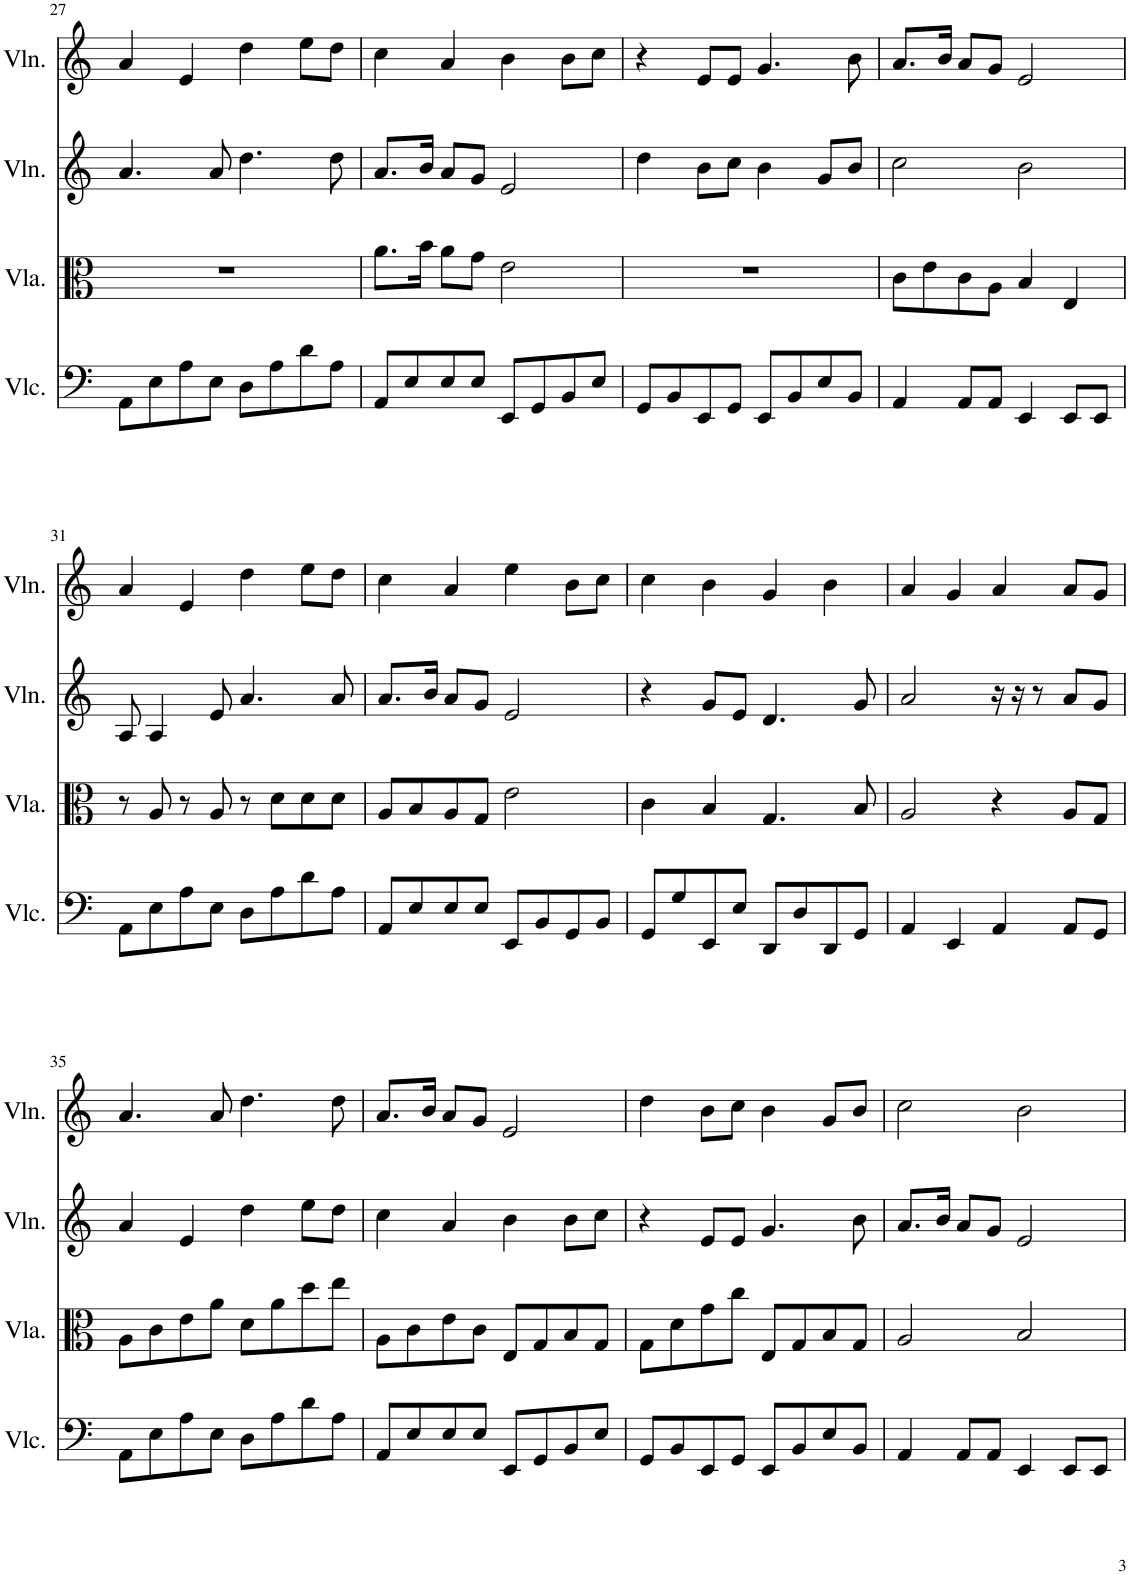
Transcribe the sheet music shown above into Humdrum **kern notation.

**kern	**kern	**kern	**kern
*part4	*part3	*part2	*part1
*staff4	*staff3	*staff2	*staff1
*I"Violoncello	*I"Viola	*I"Violin	*I"Violin
*I'Vlc.	*I'Vla.	*I'Vln.	*I'Vln.
!!LO:PB:g=z
*clefF4	*clefC3	*clefG2	*clefG2
*k[]	*k[]	*k[]	*k[]
*M4/4	*M4/4	*M4/4	*M4/4
=27	=27	=27	=27
8AA\L	1r	4.a/	4a/
8E\	.	.	.
8A\	.	.	4e/
8E\J	.	8a/	.
8D\L	.	4.dd\	4dd\
8A\	.	.	.
8d\	.	.	8ee\L
8A\J	.	8dd\	8dd\J
=28	=28	=28	=28
8AA/L	8.a\L	8.a/L	4cc\
8E/	.	.	.
.	16b\Jk	16b/Jk	.
8E/	8a\L	8a/L	4a/
8E/J	8g\J	8g/J	.
8EE/L	2e\	2e/	4b\
8GG/	.	.	.
8BB/	.	.	8b\L
8E/J	.	.	8cc\J
=29	=29	=29	=29
8GG/L	1r	4dd\	4r
8BB/	.	.	.
8EE/	.	8b\L	8e/L
8GG/J	.	8cc\J	8e/J
8EE/L	.	4b\	4.g/
8BB/	.	.	.
8E/	.	8g/L	.
8BB/J	.	8b/J	8b\
=30	=30	=30	=30
4AA/	8c\L	2cc\	8.a/L
.	8e\	.	.
.	.	.	16b/Jk
8AA/L	8c\	.	8a/L
8AA/J	8A\J	.	8g/J
4EE/	4B/	2b\	2e/
8EE/L	4E/	.	.
8EE/J	.	.	.
!!LO:LB:g=z
=31	=31	=31	=31
8AA\L	8r	8A/	4a/
8E\	8A/	4A/	.
8A\	8r	.	4e/
8E\J	8A/	8e/	.
8D\L	8r	4.a/	4dd\
8A\	8d\L	.	.
8d\	8d\	.	8ee\L
8A\J	8d\J	8a/	8dd\J
=32	=32	=32	=32
8AA/L	8A/L	8.a/L	4cc\
8E/	8B/	.	.
.	.	16b/Jk	.
8E/	8A/	8a/L	4a/
8E/J	8G/J	8g/J	.
8EE/L	2e\	2e/	4ee\
8BB/	.	.	.
8GG/	.	.	8b\L
8BB/J	.	.	8cc\J
=33	=33	=33	=33
8GG/L	4c\	4r	4cc\
8G/	.	.	.
8EE/	4B/	8g/L	4b\
8E/J	.	8e/J	.
8DD/L	4.G/	4.d/	4g/
8D/	.	.	.
8DD/	.	.	4b\
8GG/J	8B/	8g/	.
=34	=34	=34	=34
4AA/	2A/	2a/	4a/
4EE/	.	.	4g/
4AA/	4r	16r	4a/
.	.	16r	.
.	.	8r	.
8AA/L	8A/L	8a/L	8a/L
8GG/J	8G/J	8g/J	8g/J
!!LO:LB:g=z
=35	=35	=35	=35
8AA\L	8A\L	4a/	4.a/
8E\	8c\	.	.
8A\	8e\	4e/	.
8E\J	8a\J	.	8a/
8D\L	8d\L	4dd\	4.dd\
8A\	8a\	.	.
8d\	8dd\	8ee\L	.
8A\J	8ee\J	8dd\J	8dd\
=36	=36	=36	=36
8AA/L	8A\L	4cc\	8.a/L
8E/	8c\	.	.
.	.	.	16b/Jk
8E/	8e\	4a/	8a/L
8E/J	8c\J	.	8g/J
8EE/L	8E/L	4b\	2e/
8GG/	8G/	.	.
8BB/	8B/	8b\L	.
8E/J	8G/J	8cc\J	.
=37	=37	=37	=37
8GG/L	8G\L	4r	4dd\
8BB/	8d\	.	.
8EE/	8g\	8e/L	8b\L
8GG/J	8cc\J	8e/J	8cc\J
8EE/L	8E/L	4.g/	4b\
8BB/	8G/	.	.
8E/	8B/	.	8g/L
8BB/J	8G/J	8b\	8b/J
=38	=38	=38	=38
4AA/	2A/	8.a/L	2cc\
.	.	16b/Jk	.
8AA/L	.	8a/L	.
8AA/J	.	8g/J	.
4EE/	2B/	2e/	2b\
8EE/L	.	.	.
8EE/J	.	.	.
=	=	=	=
*-	*-	*-	*-
